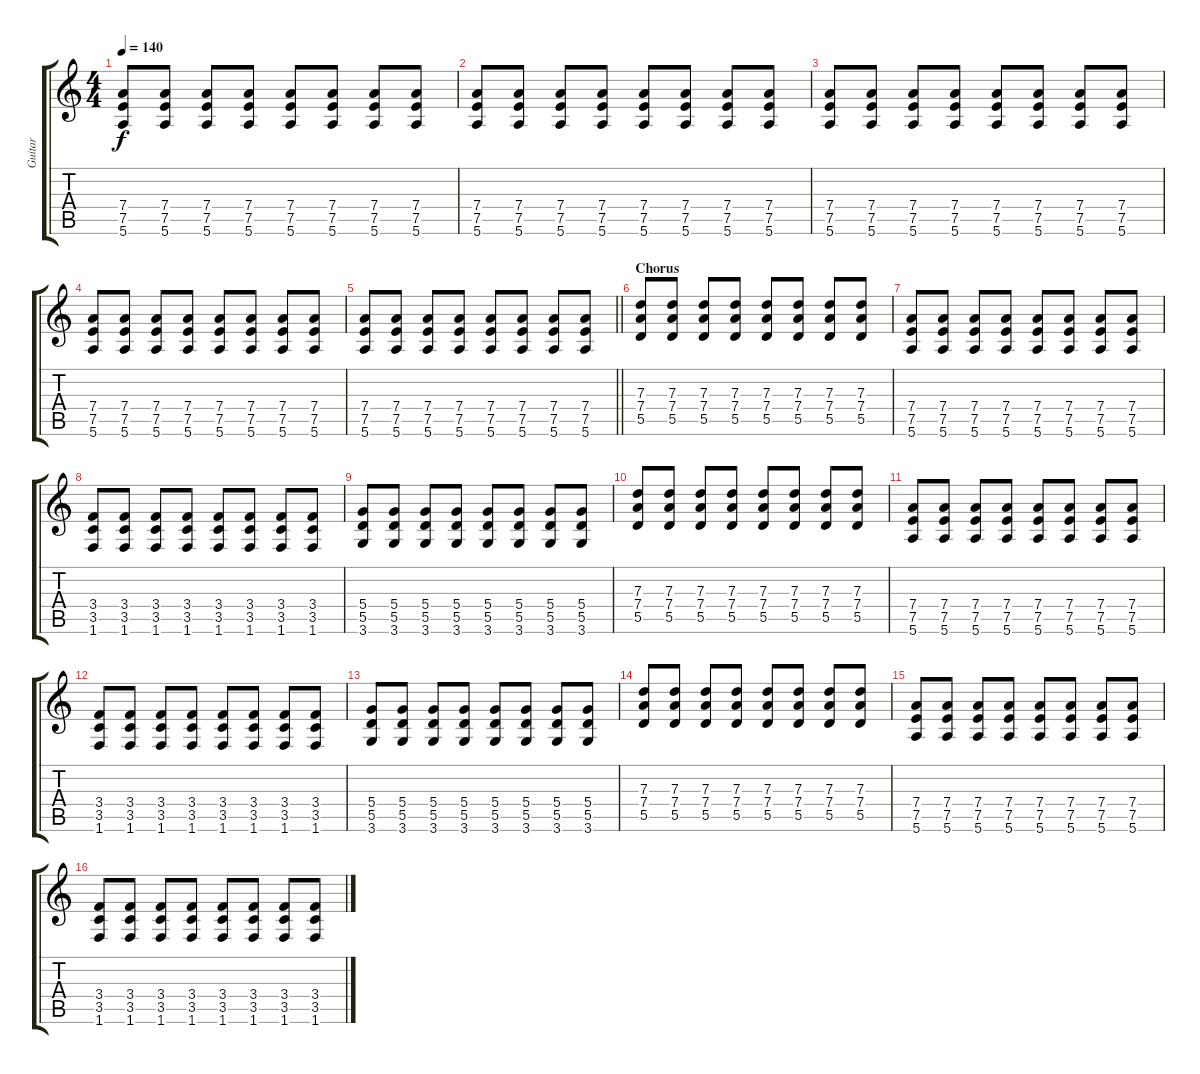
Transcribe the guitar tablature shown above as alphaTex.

\track ("Guitar" "Guitar") {instrument distortionguitar}
\staff {score tabs}
\tuning (E4 B3 G3 D3 A2 E2) {hide}
\ts (4 4)
\tempo 140
\clef g2
\ks c
(7.4 7.5 5.6).8{dy f} (7.4 7.5 5.6).8 (7.4 7.5 5.6).8 (7.4 7.5 5.6).8 (7.4 7.5 5.6).8 (7.4 7.5 5.6).8 (7.4 7.5 5.6).8 (7.4 7.5 5.6).8 |
(7.4 7.5 5.6).8 (7.4 7.5 5.6).8 (7.4 7.5 5.6).8 (7.4 7.5 5.6).8 (7.4 7.5 5.6).8 (7.4 7.5 5.6).8 (7.4 7.5 5.6).8 (7.4 7.5 5.6).8 |
(7.4 7.5 5.6).8 (7.4 7.5 5.6).8 (7.4 7.5 5.6).8 (7.4 7.5 5.6).8 (7.4 7.5 5.6).8 (7.4 7.5 5.6).8 (7.4 7.5 5.6).8 (7.4 7.5 5.6).8 |
(7.4 7.5 5.6).8 (7.4 7.5 5.6).8 (7.4 7.5 5.6).8 (7.4 7.5 5.6).8 (7.4 7.5 5.6).8 (7.4 7.5 5.6).8 (7.4 7.5 5.6).8 (7.4 7.5 5.6).8 |
\barLineRight lightlight
(7.4 7.5 5.6).8 (7.4 7.5 5.6).8 (7.4 7.5 5.6).8 (7.4 7.5 5.6).8 (7.4 7.5 5.6).8 (7.4 7.5 5.6).8 (7.4 7.5 5.6).8 (7.4 7.5 5.6).8 |
\section ("" "Chorus")
(7.3 7.4 5.5).8 (7.3 7.4 5.5).8 (7.3 7.4 5.5).8 (7.3 7.4 5.5).8 (7.3 7.4 5.5).8 (7.3 7.4 5.5).8 (7.3 7.4 5.5).8 (7.3 7.4 5.5).8 |
(7.4 7.5 5.6).8 (7.4 7.5 5.6).8 (7.4 7.5 5.6).8 (7.4 7.5 5.6).8 (7.4 7.5 5.6).8 (7.4 7.5 5.6).8 (7.4 7.5 5.6).8 (7.4 7.5 5.6).8 |
(3.4 3.5 1.6).8 (3.4 3.5 1.6).8 (3.4 3.5 1.6).8 (3.4 3.5 1.6).8 (3.4 3.5 1.6).8 (3.4 3.5 1.6).8 (3.4 3.5 1.6).8 (3.4 3.5 1.6).8 |
(5.4 5.5 3.6).8 (5.4 5.5 3.6).8 (5.4 5.5 3.6).8 (5.4 5.5 3.6).8 (5.4 5.5 3.6).8 (5.4 5.5 3.6).8 (5.4 5.5 3.6).8 (5.4 5.5 3.6).8 |
(7.3 7.4 5.5).8 (7.3 7.4 5.5).8 (7.3 7.4 5.5).8 (7.3 7.4 5.5).8 (7.3 7.4 5.5).8 (7.3 7.4 5.5).8 (7.3 7.4 5.5).8 (7.3 7.4 5.5).8 |
(7.4 7.5 5.6).8 (7.4 7.5 5.6).8 (7.4 7.5 5.6).8 (7.4 7.5 5.6).8 (7.4 7.5 5.6).8 (7.4 7.5 5.6).8 (7.4 7.5 5.6).8 (7.4 7.5 5.6).8 |
(3.4 3.5 1.6).8 (3.4 3.5 1.6).8 (3.4 3.5 1.6).8 (3.4 3.5 1.6).8 (3.4 3.5 1.6).8 (3.4 3.5 1.6).8 (3.4 3.5 1.6).8 (3.4 3.5 1.6).8 |
(5.4 5.5 3.6).8 (5.4 5.5 3.6).8 (5.4 5.5 3.6).8 (5.4 5.5 3.6).8 (5.4 5.5 3.6).8 (5.4 5.5 3.6).8 (5.4 5.5 3.6).8 (5.4 5.5 3.6).8 |
(7.3 7.4 5.5).8 (7.3 7.4 5.5).8 (7.3 7.4 5.5).8 (7.3 7.4 5.5).8 (7.3 7.4 5.5).8 (7.3 7.4 5.5).8 (7.3 7.4 5.5).8 (7.3 7.4 5.5).8 |
(7.4 7.5 5.6).8 (7.4 7.5 5.6).8 (7.4 7.5 5.6).8 (7.4 7.5 5.6).8 (7.4 7.5 5.6).8 (7.4 7.5 5.6).8 (7.4 7.5 5.6).8 (7.4 7.5 5.6).8 |
(3.4 3.5 1.6).8 (3.4 3.5 1.6).8 (3.4 3.5 1.6).8 (3.4 3.5 1.6).8 (3.4 3.5 1.6).8 (3.4 3.5 1.6).8 (3.4 3.5 1.6).8 (3.4 3.5 1.6).8
